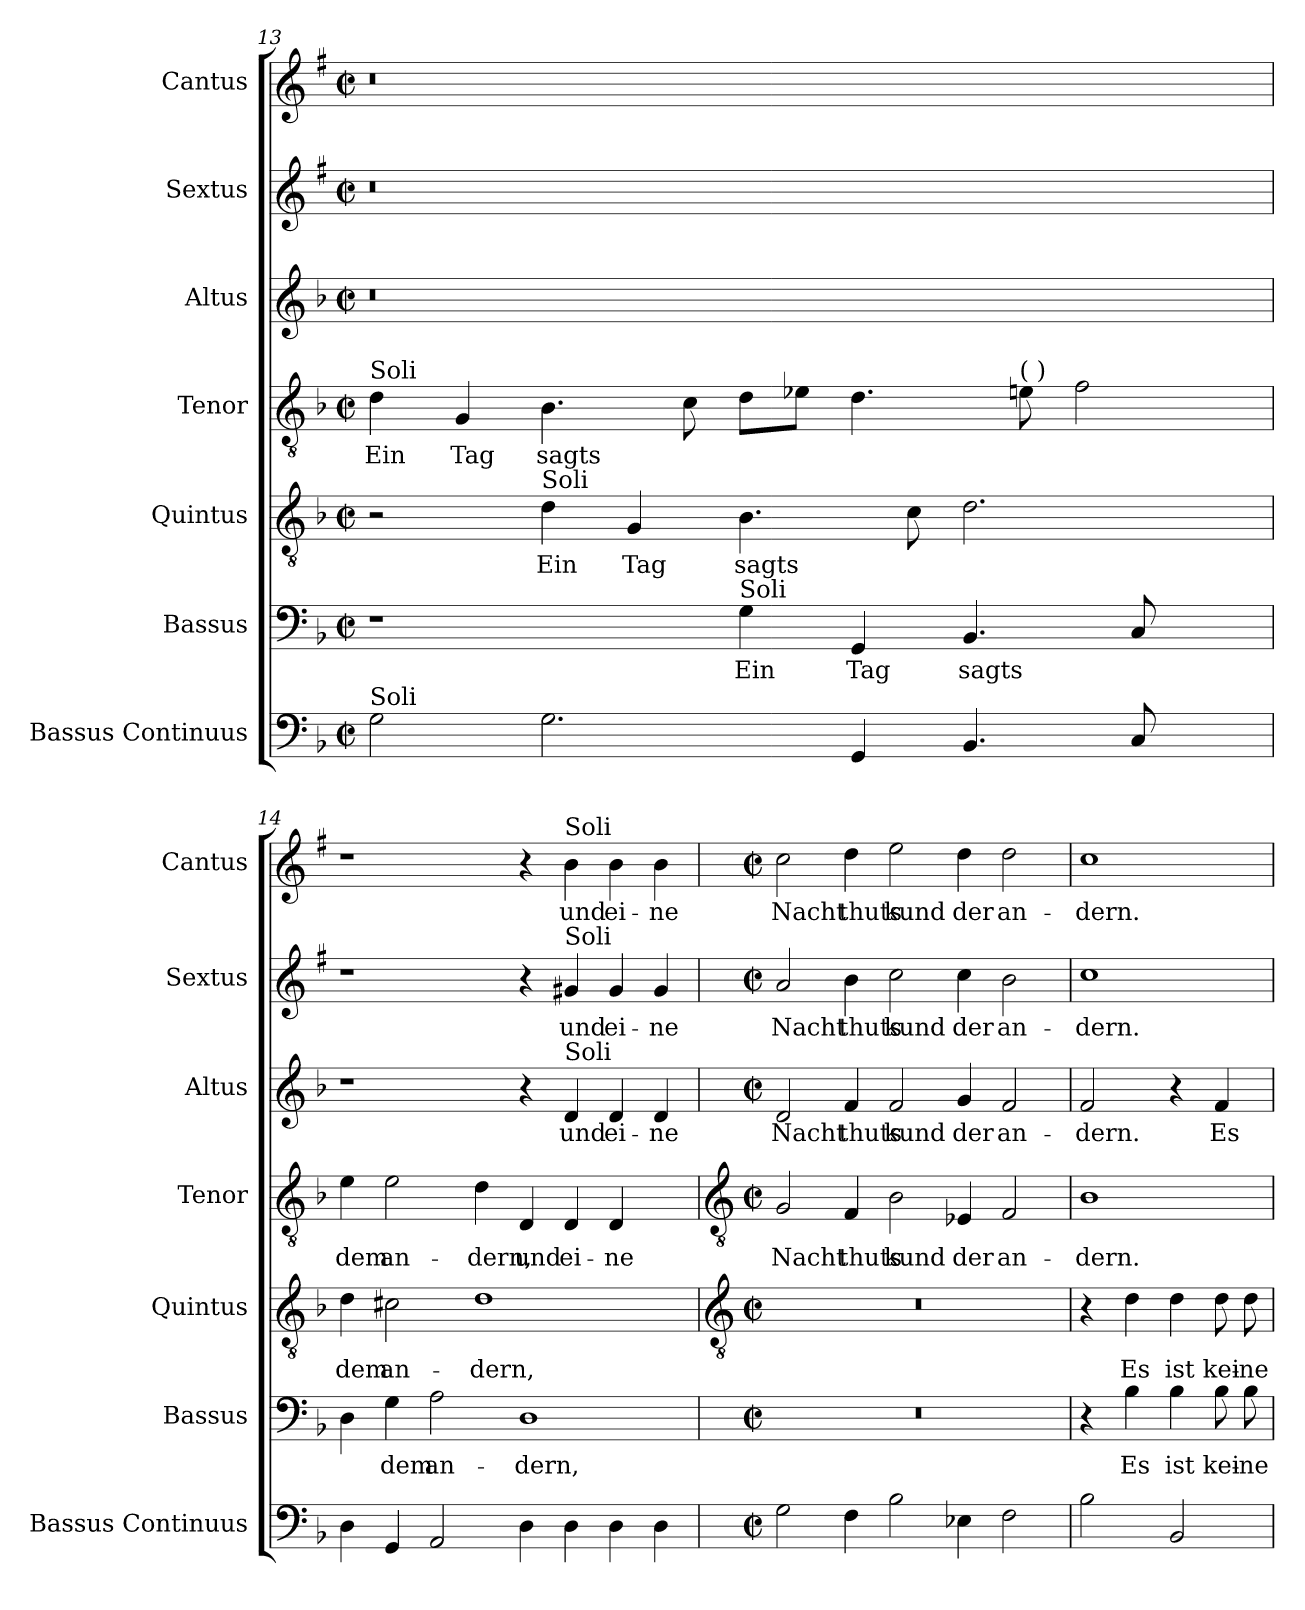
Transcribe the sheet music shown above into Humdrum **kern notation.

**kern	**kern	**text	**kern	**text	**kern	**text	**kern	**text	**kern	**text	**kern	**text
*part7	*part6	*part6	*part5	*part5	*part4	*part4	*part3	*part3	*part2	*part2	*part1	*part1
*staff7	*staff6	*staff6	*staff5	*staff5	*staff4	*staff4	*staff3	*staff3	*staff2	*staff2	*staff1	*staff1
*I"Bassus Continuus	*I"Bassus	*	*I"Quintus	*	*I"Tenor	*	*I"Altus	*	*I"Sextus	*	*I"Cantus	*
*I'Bassus Continuus	*I'Bassus	*	*I'Quintus	*	*I'Tenor	*	*I'Altus	*	*I'Sextus	*	*I'Cantus	*
*clefF4	*clefF4	*	*clefGv2	*	*clefGv2	*	*clefG2	*	*clefG2	*	*clefG2	*
*	*	*	*	*	*	*	*	*	*ITrd1c2	*	*ITrd1c2	*
*k[b-]	*k[b-]	*	*k[b-]	*	*k[b-]	*	*k[b-]	*	*k[b-]	*	*k[b-]	*
*F:	*F:	*	*F:	*	*F:	*	*F:	*	*F:	*	*F:	*
*M4/2	*M4/2	*	*M4/2	*	*M4/2	*	*M4/2	*	*M4/2	*	*M4/2	*
*met(c|)	*met(c|)	*	*met(c|)	*	*met(c|)	*	*met(c|)	*	*met(c|)	*	*met(c|)	*
=13	=13	=13	=13	=13	=13	=13	=13	=13	=13	=13	=13	=13
!	!	!	!	!	!LO:TX:a:t=Soli	!	!	!	!	!	!	!
!LO:TX:a:t=Soli	!	!	!	!	!	!	!	!	!	!	!	!
!	!	!	!	!	!	!LO:LY:b	!	!	!	!	!	!
2G	1r	.	2r	.	4d	Ein	0r	.	0r	.	0r	.
!	!	!	!	!	!	!LO:LY:b	!	!	!	!	!	!
.	.	.	.	.	4G	Tag	.	.	.	.	.	.
!	!	!	!LO:TX:a:t=Soli	!	!	!	!	!	!	!	!	!
!	!	!	!	!LO:LY:b	!	!LO:LY:b	!	!	!	!	!	!
2.G	.	.	4d	Ein	4.B-	sagts	.	.	.	.	.	.
!	!	!	!	!LO:LY:b	!	!	!	!	!	!	!	!
.	.	.	4G	Tag	.	.	.	.	.	.	.	.
.	.	.	.	.	8c	.	.	.	.	.	.	.
!	!LO:TX:a:t=Soli	!	!	!	!	!	!	!	!	!	!	!
!	!	!LO:LY:b	!	!LO:LY:b	!	!	!	!	!	!	!	!
.	4G	Ein	4.B-	sagts	8dL	.	.	.	.	.	.	.
.	.	.	.	.	8e-XJ	.	.	.	.	.	.	.
!	!	!LO:LY:b	!	!	!	!	!	!	!	!	!	!
4GG	4GG	Tag	.	.	4.d	.	.	.	.	.	.	.
.	.	.	8c	.	.	.	.	.	.	.	.	.
!	!	!LO:LY:b	!	!	!	!	!	!	!	!	!	!
4.BB-	4.BB-	sagts	2.d	.	.	.	.	.	.	.	.	.
!	!	!	!	!	!LO:TX:a:t=(  )	!	!	!	!	!	!	!
.	.	.	.	.	8e	.	.	.	.	.	.	.
.	.	.	.	.	2f	.	.	.	.	.	.	.
8C	8C	.	.	.	.	.	.	.	.	.	.	.
4ryy	4ryy	.	.	.	.	.	4ryy	.	4ryy	.	4ryy	.
=14	=14	=14	=14	=14	=14	=14	=14	=14	=14	=14	=14	=14
!	!	!	!	!LO:LY:b	!	!LO:LY:b	!	!	!	!	!	!
4D	4D	.	4d	dem	4e	dem	1r	.	1r	.	1r	.
!	!	!LO:LY:b	!	!LO:LY:b	!	!LO:LY:b	!	!	!	!	!	!
4GG	4G	dem	2c#X	an-	2e	an-	.	.	.	.	.	.
!	!	!LO:LY:b	!	!	!	!	!	!	!	!	!	!
2AA	2A	an-	.	.	.	.	.	.	.	.	.	.
!	!	!	!	!LO:LY:b	!	!LO:LY:b	!	!	!	!	!	!
.	.	.	1d	-dern,	4d	-dern,	.	.	.	.	.	.
!	!	!LO:LY:b	!	!	!	!LO:LY:b	!	!	!	!	!	!
4D	1D	-dern,	.	.	4D	und	4r	.	4r	.	4r	.
!	!	!	!	!	!	!	!	!	!	!	!LO:TX:a:t=Soli	!
!	!	!	!	!	!	!	!	!	!LO:TX:a:t=Soli	!	!	!
!	!	!	!	!	!	!	!LO:TX:a:t=Soli	!	!	!	!	!
!	!	!	!	!	!	!LO:LY:b	!	!LO:LY:b	!	!LO:LY:b	!	!LO:LY:b
4D	.	.	.	.	4D	ei-	4d	und	4f#X	und	4a	und
!	!	!	!	!	!	!LO:LY:b	!	!LO:LY:b	!	!LO:LY:b	!	!LO:LY:b
4D	.	.	.	.	4D	-ne	4d	ei-	4f#	ei-	4a	ei-
!	!	!	!	!	!	!	!	!LO:LY:b	!	!LO:LY:b	!	!LO:LY:b
4D	.	.	4ryy	.	4ryy	.	4d	-ne	4f#	-ne	4a	-ne
!!LO:LB:g=z
=15	=15	=15	=15	=15	=15	=15	=15	=15	=15	=15	=15	=15
*	*	*	*clefGv2	*	*clefGv2	*	*	*	*	*	*	*
*M4/2	*M4/2	*	*M4/2	*	*M4/2	*	*M4/2	*	*M4/2	*	*M4/2	*
*met(c|)	*met(c|)	*	*met(c|)	*	*met(c|)	*	*met(c|)	*	*met(c|)	*	*met(c|)	*
!	!	!	!	!	!	!LO:LY:b	!	!LO:LY:b	!	!LO:LY:b	!	!LO:LY:b
2G	0r	.	0r	.	2G	Nacht	2d	Nacht	2g	Nacht	2b-	Nacht
!	!	!	!	!	!	!LO:LY:b	!	!LO:LY:b	!	!LO:LY:b	!	!LO:LY:b
4F	.	.	.	.	4F	thuts	4f	thuts	4a	thuts	4cc	thuts
!	!	!	!	!	!	!LO:LY:b	!	!LO:LY:b	!	!LO:LY:b	!	!LO:LY:b
2B-	.	.	.	.	2B-	kund	2f	kund	2b-	kund	2dd	kund
!	!	!	!	!	!	!LO:LY:b	!	!LO:LY:b	!	!LO:LY:b	!	!LO:LY:b
4E-X	.	.	.	.	4E-X	der	4g	der	4b-	der	4cc	der
!	!	!	!	!	!	!LO:LY:b	!	!LO:LY:b	!	!LO:LY:b	!	!LO:LY:b
2F	.	.	.	.	2F	an-	2f	an-	2a	an-	2cc	an-
=16	=16	=16	=16	=16	=16	=16	=16	=16	=16	=16	=16	=16
!	!	!	!	!	!	!LO:LY:b	!	!LO:LY:b	!	!LO:LY:b	!	!LO:LY:b
2B-	4r	.	4r	.	1B-	-dern.	2f	-dern.	1b-	-dern.	1b-	-dern.
!	!	!LO:LY:b	!	!LO:LY:b	!	!	!	!	!	!	!	!
.	4B-	Es	4d	Es	.	.	.	.	.	.	.	.
!	!	!LO:LY:b	!	!LO:LY:b	!	!	!	!	!	!	!	!
2BB-	4B-	ist	4d	ist	.	.	4r	.	.	.	.	.
!	!	!LO:LY:b	!	!LO:LY:b	!	!	!	!LO:LY:b	!	!	!	!
.	8B-	kei-	8d	kei-	.	.	4f	Es	.	.	.	.
!	!	!LO:LY:b	!	!LO:LY:b	!	!	!	!	!	!	!	!
.	8B-	-ne	8d	-ne	.	.	.	.	.	.	.	.
=	=	=	=	=	=	=	=	=	=	=	=	=
*-	*-	*-	*-	*-	*-	*-	*-	*-	*-	*-	*-	*-
